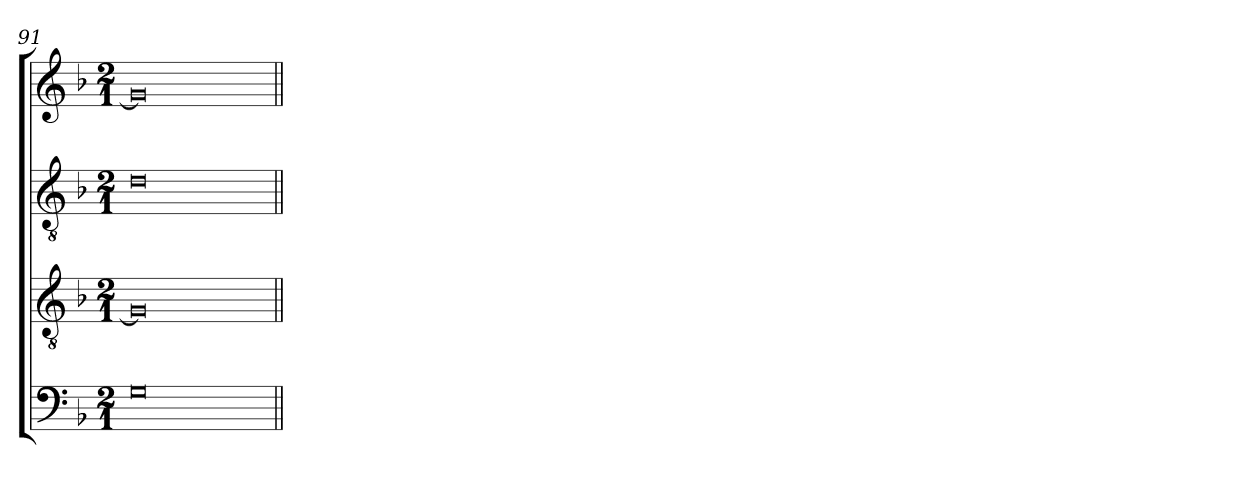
**kern	**kern	**kern	**kern
*part4	*part3	*part2	*part1
*staff4	*staff3	*staff2	*staff1
*clefF4	*clefGv2	*clefGv2	*clefG2
*k[b-]	*k[b-]	*k[b-]	*k[b-]
*M2/1	*M2/1	*M2/1	*M2/1
=91	=91	=91	=91
0G	0G]	0d	0g]
=||	=||	=||	=||
*-	*-	*-	*-
